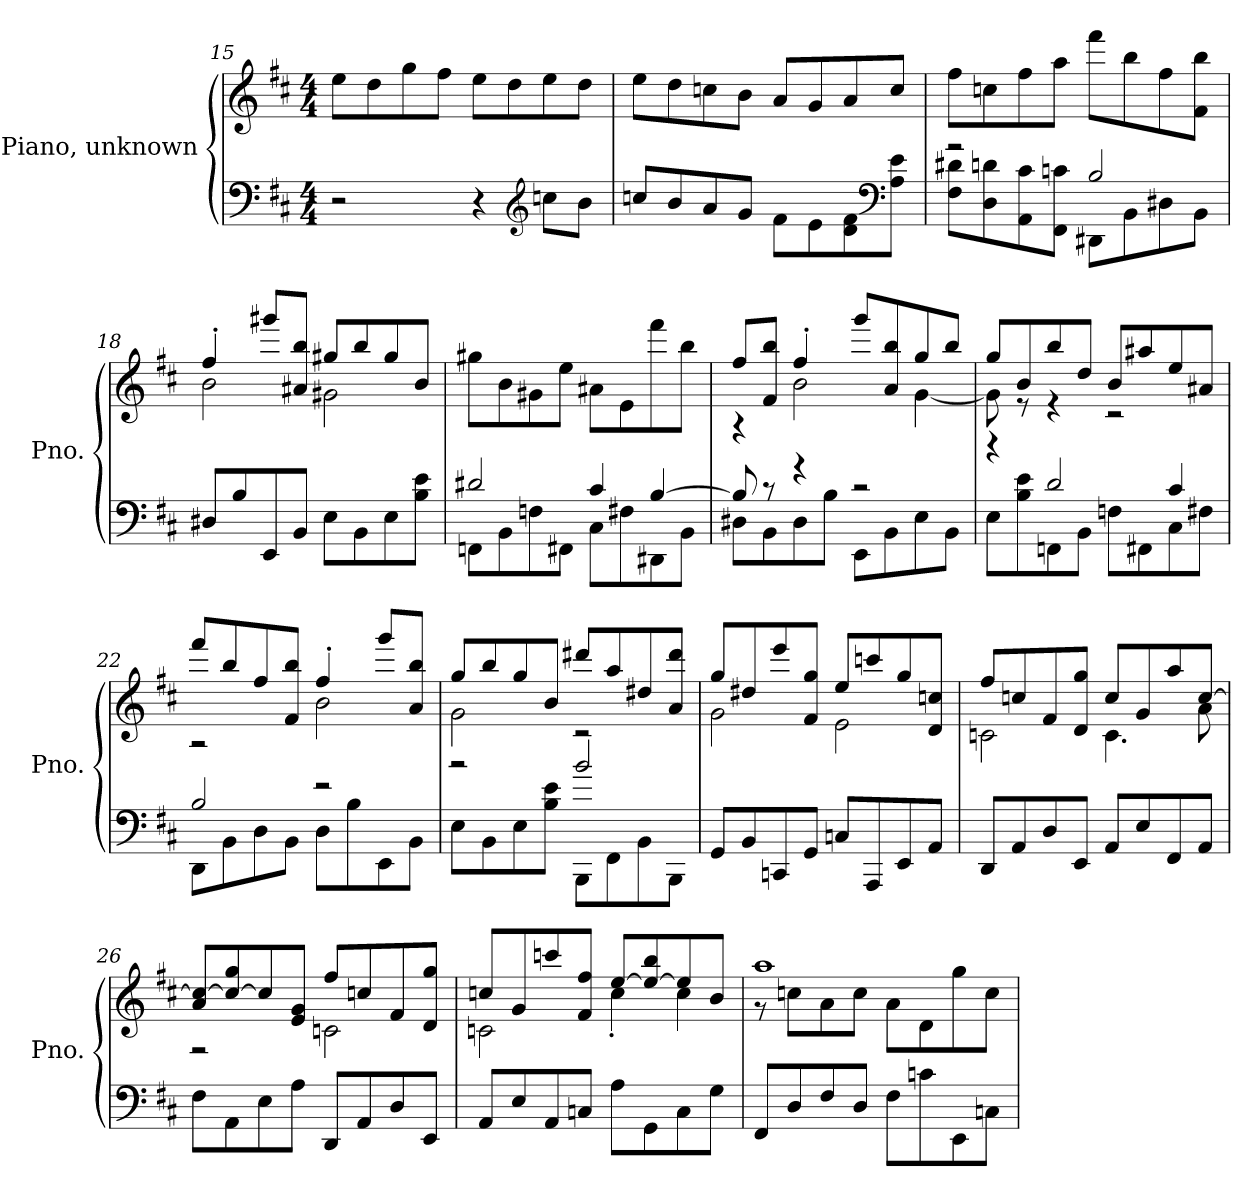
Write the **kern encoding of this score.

**kern	**kern
*part1	*part1
*staff2	*staff1
*I"Piano, unknown	*
*I'Pno.	*
*clefF4	*clefG2
*k[f#c#]	*k[f#c#]
*M4/4	*M4/4
=15	=15
2r	8ee\L
.	8dd\
.	8gg\
.	8ff#\J
4r	8ee\L
.	8dd\
*clefG2	*
8ccn\L	8ee\
8b\J	8dd\J
=16	=16
8ccn/L	8ee\L
8b/	8dd\
8a/	8ccn\
8g/J	8b\J
8f#\L	8a/L
8e\	8g/
8d\ 8f#\	8a/
*clefF4	*
8A\ 8e\J	8cc/J
!!LO:LB:g=z
=17	=17
*^	*
2r	8F#\ 8d#X\L	8ff#\L
.	8D\ 8dn\	8ccn\
.	8AA\ 8c#\	8ff#\
.	8FF#\ 8cn\J	8aa\J
2B/	8DD#X\L	8fff#\L
.	8BB\	8bb\
.	8D#X\	8ff#\
.	8BB\J	8f#\ 8bb\J
*v	*v	*
=18	=18
*	*^
8D#X/L	4ff#'/	2b\
8B/	.	.
8EE/	8ggg#X/L	.
8BB/J	8a#X/ 8bb/J	.
8E\L	8gg#X/L	2g#X\
8BB\	8bb/	.
8E\	8gg#/	.
8B\ 8e\J	8b/J	.
*	*v	*v
=19	=19
*^	*
2d#X/	8FFn\L	8gg#X\L
.	8BB\	8b\
.	8Fn\	8g#X\
.	8FF#X\J	8ee\J
4c#/	8C#\L	8a#X\L
.	8F#X\	8e\
[4B/	8DD#X\	8fff#\
.	8BB\J	8bb\J
!!LO:LB:g=z
=20	=20	=20
*	*	*^
8B/]	8D#X\L	8ff#/L	4r
8r	8BB\	8f#/ 8bb/J	.
4r	8D#\	4ff#'/	2b\
.	8B\J	.	.
2r	8EE\L	8ggg/L	.
.	8BB\	8a/ 8bb/	.
.	8E\	8gg/	[4g\
.	8BB\J	8bb/J	.
=21	=21	=21	=21
4r	8E\L	8gg/L	8g\]
.	8B\ 8e\	8b/	8r
2d/	8FFn\	8bb/	4r
.	8BB\J	8dd/J	.
.	8Fn\L	8b/L	2r
.	8FF#X\	8aa#X/	.
4c#/	8C#\	8ee/	.
.	8F#X\J	8a#X/J	.
=22	=22	=22	=22
2B/	8DD\L	8fff#/L	2r
.	8BB\	8bb/	.
.	8D\	8ff#/	.
.	8BB\J	8f#/ 8bb/J	.
2r	8D\L	4ff#'/	2b\
.	8B\	.	.
.	8EE\	8ggg/L	.
.	8BB\J	8a/ 8bb/J	.
=23	=23	=23	=23
2r	8E\L	8gg/L	2g\
.	8BB\	8bb/	.
.	8E\	8gg/	.
.	8B\ 8e\J	8b/J	.
2b/	8BBB\L	8ddd#X/L	2r
.	8FF#\	8aa/	.
.	8BB\	8dd#X/	.
.	8BBB\J	8a/ 8ddd#/J	.
*v	*v	*	*
!!LO:LB:g=z	!!
=24	=24	=24
8GG/L	8gg/L	2g\
8BB/	8dd#X/	.
8CCn/	8eee/	.
8GG/J	8f#/ 8gg/J	.
8Cn/L	8ee/L	2e\
8AAA/	8cccn/	.
8EE/	8gg/	.
8AA/J	8d/ 8ccn/J	.
=25	=25	=25
8DD/L	8ff#/L	2cn\
8AA/	8ccn/	.
8D/	8f#/	.
8EE/J	8d/ 8gg/J	.
8AA/L	8cc/L	4.c\
8E/	8g/	.
8FF#/	8aa/	.
8AA/J	[8cc/J	8a\
=26	=26	=26
8F#\L	8a/ 8cc/_L	2r
8AA\	8cc/_ 8gg/	.
8E\	8cc/]	.
8A\J	8e/ 8g/J	.
8DD/L	8ff#/L	2cn\
8AA/	8ccn/	.
8D/	8f#/	.
8EE/J	8d/ 8gg/J	.
=27	=27	=27
8AA/L	8ccn/L	2cn\
8E/	8g/	.
8AA/	8cccn/	.
8Cn/J	8f#/ 8ff#/J	.
8A\L	[8ee/L	4cc'\
8GG\	8ee/_ 8bb/	.
8C\	8ee/]	4cc\
8G\J	8b/J	.
!!LO:PB:g=z	!!
=28	=28	=28
8FF#/L	1aa	8r
8D/	.	8ccn\L
8F#/	.	8a\
8D/J	.	8cc\J
8F#\L	.	8a\L
8cn\	.	8d\
8EE\	.	8gg\
8Cn\J	.	8cc\J
*	*v	*v
=	=
*-	*-
